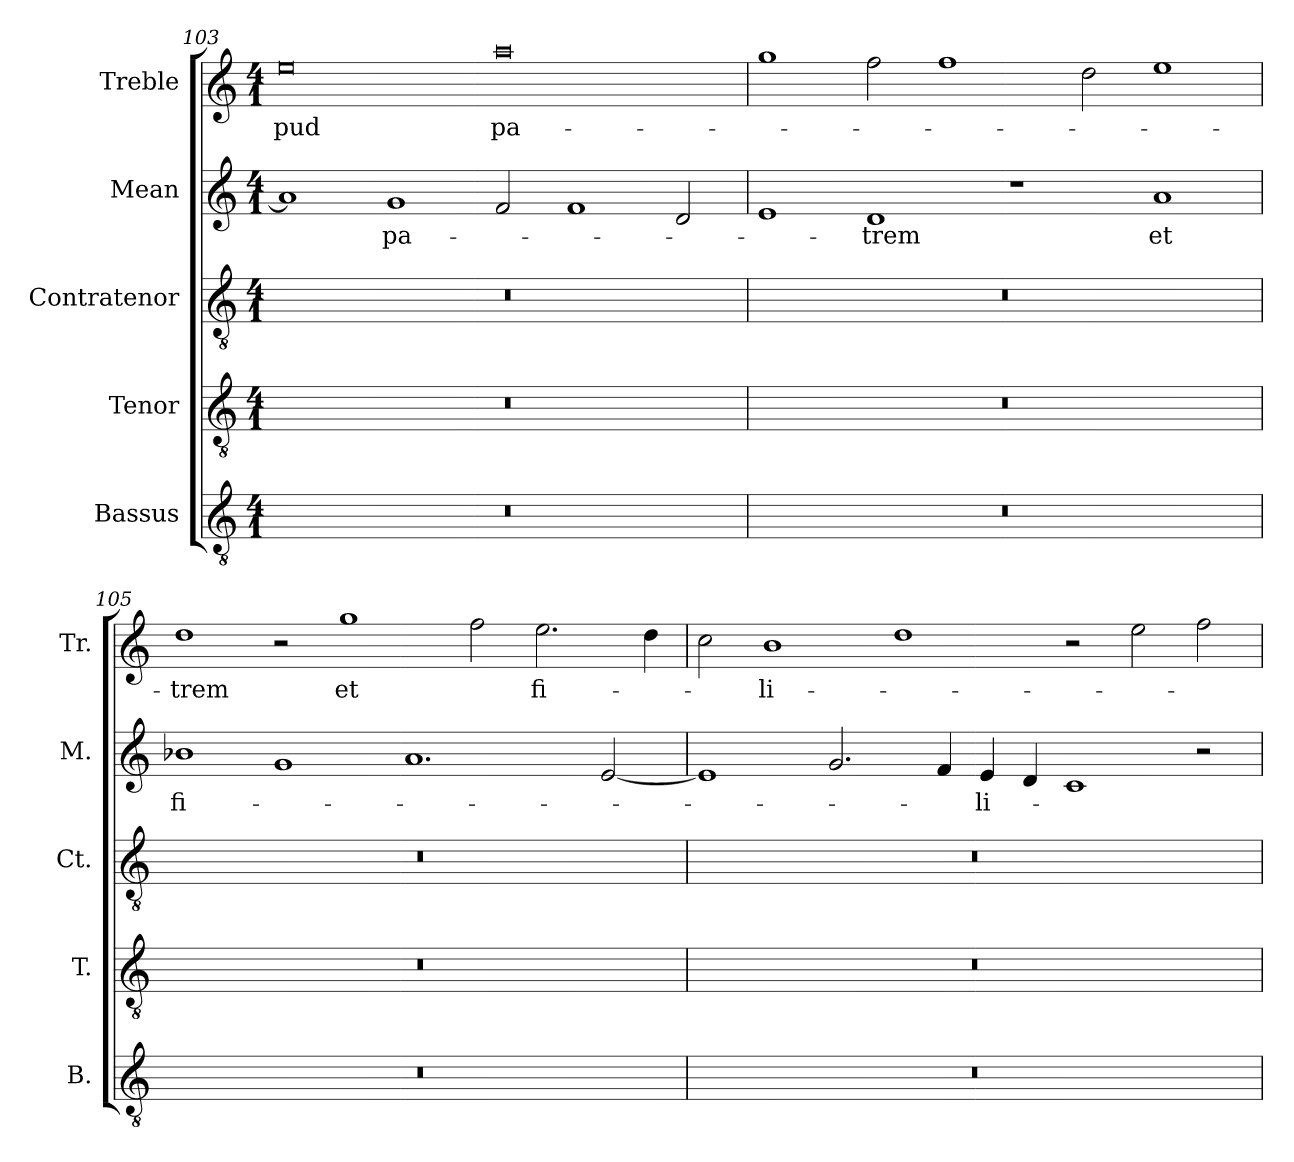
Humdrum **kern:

**kern	**kern	**kern	**kern	**text	**kern	**text
*part5	*part4	*part3	*part2	*part2	*part1	*part1
*staff5	*staff4	*staff3	*staff2	*staff2	*staff1	*staff1
*I"Bassus	*I"Tenor	*I"Contratenor	*I"Mean	*	*I"Treble	*
*I'B.	*I'T.	*I'Ct.	*I'M.	*	*I'Tr.	*
!!LO:LB:g=z
*clefGv2	*clefGv2	*clefGv2	*clefG2	*	*clefG2	*
*ITrd7c12	*ITrd7c12	*ITrd7c12	*	*	*	*
*k[]	*k[]	*k[]	*k[]	*	*k[]	*
*	*	*C:	*C:	*	*C:	*
*M4/1	*M4/1	*M4/1	*M4/1	*	*M4/1	*
=103	=103	=103	=103	=103	=103	=103
!LO:N:vis=1	!LO:N:vis=1	!LO:N:vis=1	!	!	!	!
!	!	!	!	!	!	!LO:LY:b:color=#000000
00r	00r	00r	1ai]	.	0eei	-pud
!	!	!	!	!LO:LY:b:color=#000000	!	!
.	.	.	1gi	pa-	.	.
!	!	!	!	!	!	!LO:LY:b:color=#000000
.	.	.	2fi/	.	0aai	pa-
.	.	.	1fi	.	.	.
.	.	.	2di/	.	.	.
=104`	=104`	=104`	=104`	=104`	=104`	=104`
!LO:N:vis=1	!LO:N:vis=1	!LO:N:vis=1	!	!	!	!
00r	00r	00r	1ei	.	1ggi	.
!	!	!	!	!LO:LY:b:color=#000000	!	!
.	.	.	1di	-trem	2ffi\	.
.	.	.	.	.	1ffi	.
.	.	.	1r	.	.	.
.	.	.	.	.	2ddi\	.
!	!	!	!	!LO:LY:b:color=#000000	!	!
.	.	.	1ai	et	1eei	.
=105`	=105`	=105`	=105`	=105`	=105`	=105`
!LO:N:vis=1	!LO:N:vis=1	!LO:N:vis=1	!	!	!	!
!	!	!	!	!LO:LY:b:color=#000000	!	!
!	!	!	!	!	!	!LO:LY:b:color=#000000
00r	00r	00r	1b-Xi	fi-	1ddi	-trem
.	.	.	1gi	.	2r	.
!	!	!	!	!	!	!LO:LY:b:color=#000000
.	.	.	.	.	1ggi	et
.	.	.	1.ai	.	.	.
.	.	.	.	.	2ffi\	.
!	!	!	!	!	!	!LO:LY:b:color=#000000
.	.	.	.	.	2.eei\	fi-
.	.	.	[<2ei/	.	.	.
.	.	.	.	.	4ddi\	.
!!LO:LB:g=z
=106`	=106`	=106`	=106`	=106`	=106`	=106`
!LO:N:vis=1	!LO:N:vis=1	!LO:N:vis=1	!	!	!	!
00r	00r	00r	1ei]	.	2cci\	.
!	!	!	!	!	!	!LO:LY:b:color=#000000
.	.	.	.	.	1bi	-li-
.	.	.	2.gi/	.	.	.
.	.	.	.	.	1ddi	.
.	.	.	4fi/	.	.	.
!	!	!	!	!LO:LY:b:color=#000000	!	!
.	.	.	4ei/	-li-	.	.
.	.	.	4di/	.	.	.
.	.	.	1ci	.	2r	.
.	.	.	.	.	2eei\	.
.	.	.	2r	.	2ffi\	.
=`	=`	=`	=`	=`	=`	=`
*-	*-	*-	*-	*-	*-	*-
